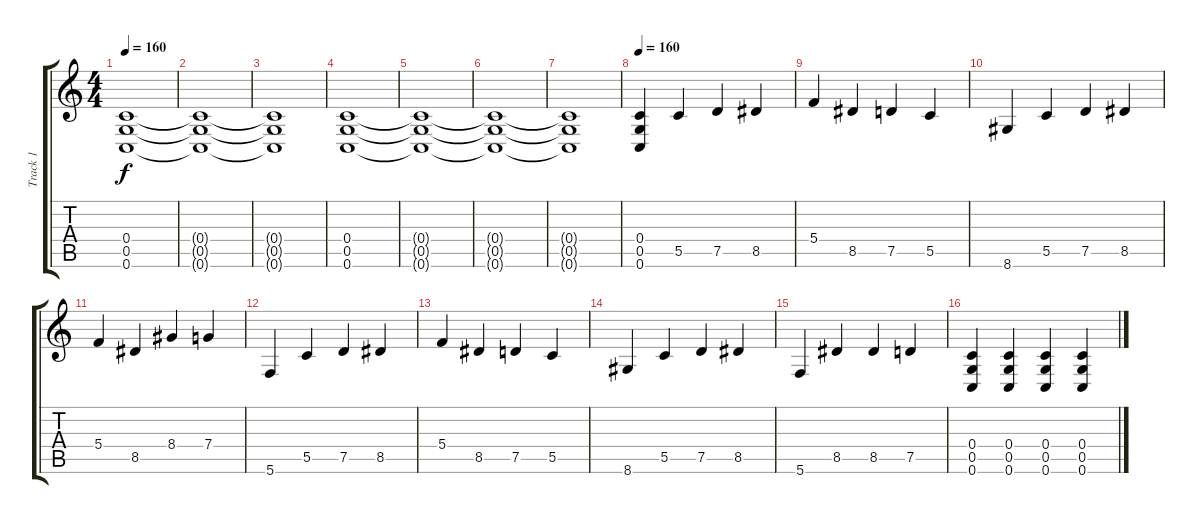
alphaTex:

\track ("Track 1" "Track 1") {instrument distortionguitar}
\staff {score tabs}
\tuning (D4 A3 F3 C3 G2 C2) {hide}
\ts (4 4)
\tempo 160
\clef g2
\ks c
(0.4{t} 0.5{t} 0.6{t}).1{dy f} |
(0.4{t} 0.5{t} 0.6{t}).1 |
(0.4{t} 0.5{t} 0.6{t}).1 |
(0.4 0.5 0.6).1 |
(0.4{t} 0.5{t} 0.6{t}).1 |
(0.4{t} 0.5{t} 0.6{t}).1 |
(0.4{t} 0.5{t} 0.6{t}).1 |
\tempo 160
(0.4 0.5 0.6).4 5.5.4 7.5.4 8.5.4 |
5.4.4 8.5.4 7.5.4 5.5.4 |
8.6.4 5.5.4 7.5.4 8.5.4 |
5.4.4 8.5.4 8.4.4 7.4.4 |
5.6.4 5.5.4 7.5.4 8.5.4 |
5.4.4 8.5.4 7.5.4 5.5.4 |
8.6.4 5.5.4 7.5.4 8.5.4 |
5.6.4 8.5.4 8.5.4 7.5.4 |
(0.4 0.5 0.6).4 (0.4 0.5 0.6).4 (0.4 0.5 0.6).4 (0.4 0.5 0.6).4
